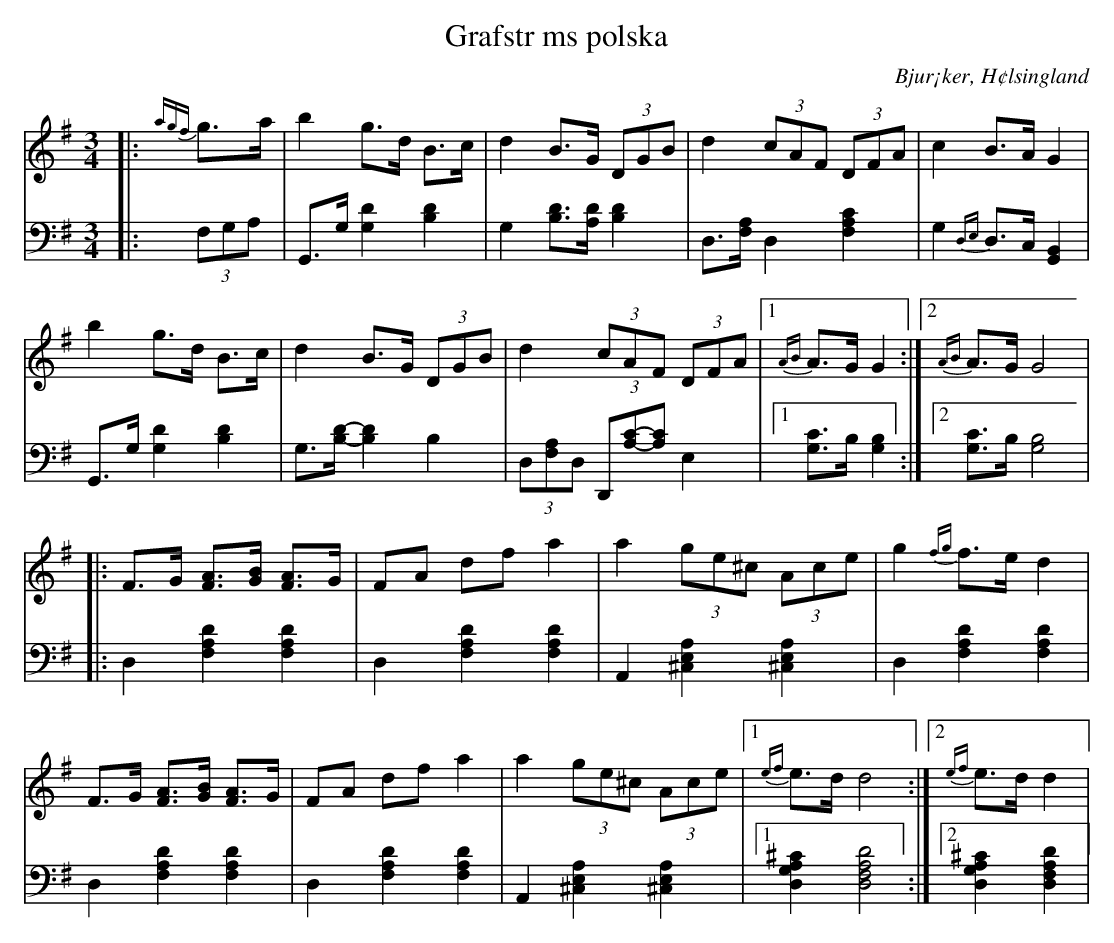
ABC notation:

X:1
T: Grafstr ms polska
O: Bjur¡ker, H¢lsingland
M: 3/4
L: 1/8
K: G
V:1
V:2
V: 1
|:{agf}g>a|b2 g>d B>c|d2 B>G (3DGB|d2 (3cAF (3DFA|c2 B>A G2|
b2 g>d B>c|d2 B>G (3DGB|d2 (3cAF (3DFA|1 {AB}A>G G2:|2 {AB}A>G G4|
|:F>G [FA]>[GB] [FA]>G |FA df a2 |a2 (3ge^c (3Ace |g2 {fg}f>e d2 |
F>G [FA]>[GB] [FA]>G |FA df a2 |a2 (3ge^c (3Ace |1 {ef}e>d d4:|2 {ef}e>d d2|
V:2 clef=bass
|:(3F,G,A, | G,,>G, [G,2D2] [B,2D2]|G,2 [B,D]>[A,D] [B,D]2|D,>[F,A,] D,2 [F,2A,2C2]| G,2 {D,E,}D,>C, [G,,2B,,2]|
 G,,>G, [G,2D2] [B,2D2]|G,>[B,D]-[B,2D2] B,2|(3D,[F,A,]D, (3D,,[A,C]-[A,C] E,2|1 [G,C]>B, [G,2B,2]:|2 [G,C]>B, [G,4B,4]|
|:D,2 [F,2A,2D2] [F,2A,2D2]|D,2 [F,2A,2D2] [F,2A,2D2]| A,,2 [^C,2E,2A,2] [^C,2E,2A,2]|D,2 [F,2A,2D2] [F,2A,2D2] |
D,2 [F,2A,2D2] [F,2A,2D2] | D,2 [F,2A,2D2] [F,2A,2D2] | A,,2 [^C,2E,2A,2] [^C,2E,2A,2]|1 [D,2G,2A,2^C2] [D,4F,4A,4D4]:|2 [D,2G,2A,2^C2] [D,2F,2A,2D2]|
